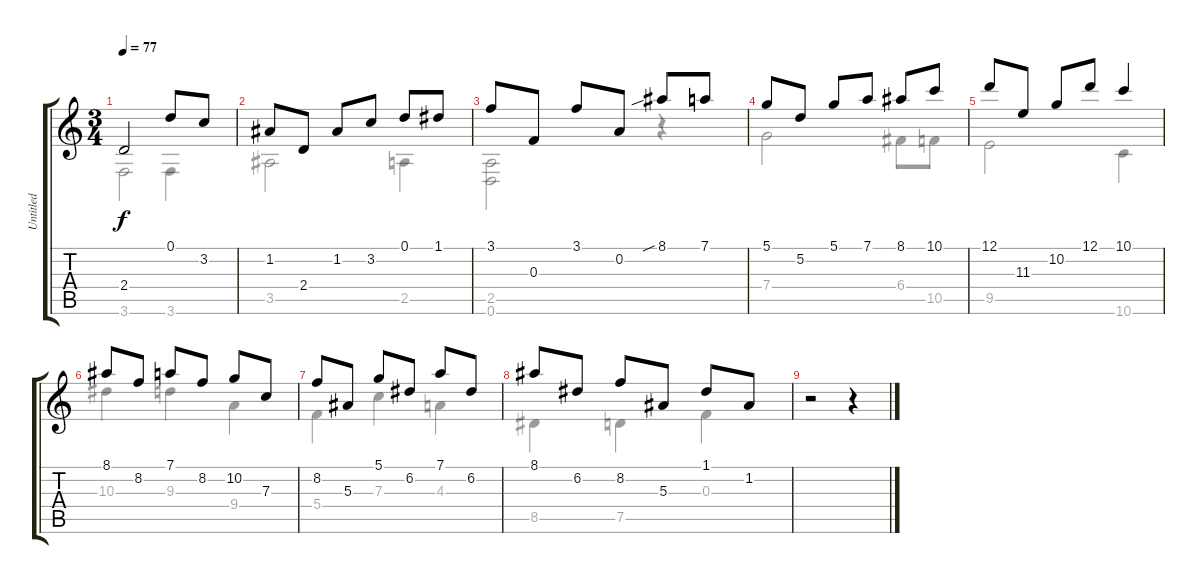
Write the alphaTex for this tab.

\track ("Untitled" "Untitled") {instrument acousticguitarsteel}
\staff {score tabs}
\tuning (D4 A3 F3 C3 G2 D2) {hide}
\voice
\ts (3 4)
\tempo 77
\clef g2
\ks c
2.4.2{dy f} 0.1.8 3.2.8 |
1.2.8 2.4.8 1.2.8 3.2.8 0.1.8 1.1.8 |
3.1.8 0.3.8 3.1.8 0.2.8 8.1{sib}.8 7.1.8 |
5.1.8 5.2.8 5.1.8 7.1.8 8.1.8 10.1.8 |
12.1.8 11.3.8 10.2.8 12.1.8 10.1.4 |
8.1.8 8.2.8 7.1.8 8.2.8 10.2.8 7.3.8 |
8.2.8 5.3.8 5.1.8 6.2.8 7.1.8 6.2.8 |
8.1.8 6.2.8 8.2.8 5.3.8 1.1.8 1.2.8 |
r.2 r.4
\voice
\clef g2
\ottava regular
\simile none
\ks c
3.6.2{dy f} 3.6.4 |
3.5.2 2.5.4 |
(2.5 0.6).2 r.4 |
7.4.2 6.4.8 10.5.8 |
9.5.2 10.6.4 |
10.3.4 9.3.4 9.4.4 |
5.4.4 7.3.4 4.3.4 |
8.5.4 7.5.4 0.3.4 |
